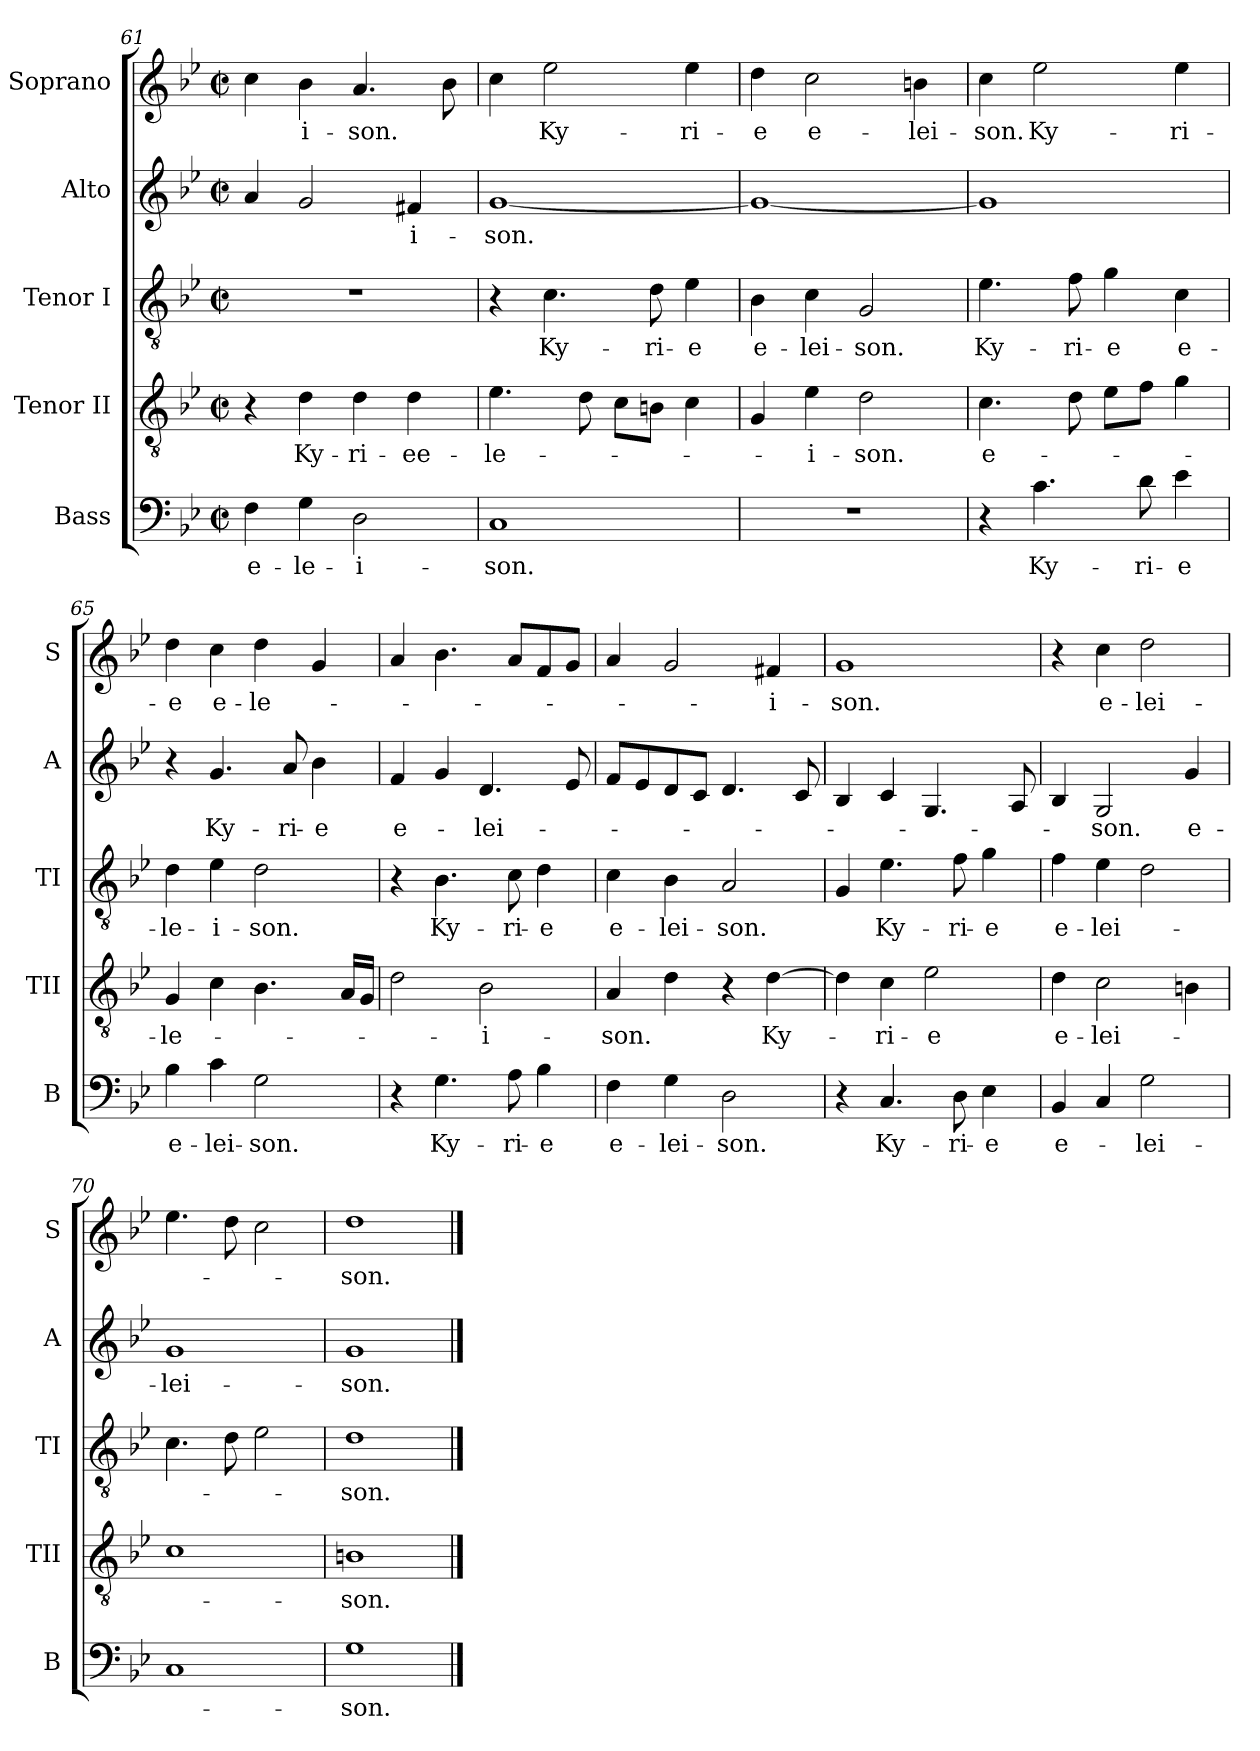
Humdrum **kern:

**kern	**text	**kern	**text	**kern	**text	**kern	**text	**kern	**text
*part5	*part5	*part4	*part4	*part3	*part3	*part2	*part2	*part1	*part1
*staff5	*staff5	*staff4	*staff4	*staff3	*staff3	*staff2	*staff2	*staff1	*staff1
*I"Bass	*	*I"Tenor II	*	*I"Tenor I	*	*I"Alto	*	*I"Soprano	*
*I'B	*	*I'TII	*	*I'TI	*	*I'A	*	*I'S	*
*clefF4	*	*clefGv2	*	*clefGv2	*	*clefG2	*	*clefG2	*
*k[b-e-]	*	*k[b-e-]	*	*k[b-e-]	*	*k[b-e-]	*	*k[b-e-]	*
*g:	*	*g:	*	*g:	*	*g:	*	*g:	*
*M2/2	*	*M2/2	*	*M2/2	*	*M2/2	*	*M2/2	*
*met(c|)	*	*met(c|)	*	*met(c|)	*	*met(c|)	*	*met(c|)	*
=61	=61	=61	=61	=61	=61	=61	=61	=61	=61
4F\	e-	4r	.	1r	.	4a/	.	4cc\	.
4G\	-le-	4d\	Ky-	.	.	2g/	.	4b-\	-i-
2D\	-i-	4d\	-ri-	.	.	.	.	4.a/	-son.
.	.	4d\	-ee-	.	.	4f#X/	-i-	.	.
.	.	.	.	.	.	.	.	8b-\	.
=62	=62	=62	=62	=62	=62	=62	=62	=62	=62
1C	-son.	4.e-\	-le-	4r	.	[1g	-son.	4cc\	.
.	.	.	.	4.c\	Ky-	.	.	2ee-\	Ky-
.	.	8d\	.	.	.	.	.	.	.
.	.	8c\L	.	.	.	.	.	.	.
.	.	8Bn\J	.	8d\	-ri-	.	.	.	.
.	.	4c\	.	4e-\	-e	.	.	4ee-\	-ri-
=63	=63	=63	=63	=63	=63	=63	=63	=63	=63
1r	.	4G/	.	4B-\	e-	1g_	.	4dd\	-e
.	.	4e-\	-i-	4c\	-lei-	.	.	2cc\	e-
.	.	2d\	-son.	2G/	-son.	.	.	.	.
.	.	.	.	.	.	.	.	4bn\	-lei-
=64	=64	=64	=64	=64	=64	=64	=64	=64	=64
4r	.	4.c\	e-	4.e-\	Ky-	1g]	.	4cc\	-son.
4.c\	Ky-	.	.	.	.	.	.	2ee-\	Ky-
.	.	8d\	.	8f\	-ri-	.	.	.	.
.	.	8e-\L	.	4g\	-e	.	.	.	.
8d\	-ri-	8f\J	.	.	.	.	.	.	.
4e-\	-e	4g\	.	4c\	e-	.	.	4ee-\	-ri-
!!LO:PB:g=z
=65	=65	=65	=65	=65	=65	=65	=65	=65	=65
4B-\	e-	4G/	-le-	4d\	-le-	4r	.	4dd\	-e
4c\	-lei-	4c\	.	4e-\	-i-	4.g/	Ky-	4cc\	e-
2G\	-son.	4.B-\	.	2d\	-son.	.	.	4dd\	-le-
.	.	.	.	.	.	8a/	-ri-	.	.
.	.	.	.	.	.	4b-\	-e	4g/	.
.	.	16A/LL	.	.	.	.	.	.	.
.	.	16G/JJ	.	.	.	.	.	.	.
=66	=66	=66	=66	=66	=66	=66	=66	=66	=66
4r	.	2d\	.	4r	.	4f/	e-	4a/	.
4.G\	Ky-	.	.	4.B-\	Ky-	4g/	.	4.b-\	.
.	.	2B-\	-i-	.	.	4.d/	-lei-	.	.
8A\	-ri-	.	.	8c\	-ri-	.	.	8a/L	.
4B-\	-e	.	.	4d\	-e	.	.	8f/	.
.	.	.	.	.	.	8e-/	.	8g/J	.
=67	=67	=67	=67	=67	=67	=67	=67	=67	=67
4F\	e-	4A/	-son.	4c\	e-	8f/L	.	4a/	.
.	.	.	.	.	.	8e-/	.	.	.
4G\	-lei-	4d\	.	4B-\	-lei-	8d/	.	2g/	.
.	.	.	.	.	.	8c/J	.	.	.
2D\	-son.	4r	.	2A/	-son.	4.d/	.	.	.
.	.	[4d\	Ky-	.	.	.	.	4f#X/	-i-
.	.	.	.	.	.	8c/	.	.	.
!!LO:LB:g=z
=68	=68	=68	=68	=68	=68	=68	=68	=68	=68
4r	.	4d\]	.	4G/	.	4B-/	.	1g	-son.
4.C/	Ky-	4c\	-ri-	4.e-\	Ky-	4c/	.	.	.
.	.	2e-\	-e	.	.	4.G/	.	.	.
8D\	-ri-	.	.	8f\	-ri-	.	.	.	.
4E-\	-e	.	.	4g\	-e	.	.	.	.
.	.	.	.	.	.	8A/	.	.	.
=69	=69	=69	=69	=69	=69	=69	=69	=69	=69
4BB-/	e-	4d\	e-	4f\	e-	4B-/	.	4r	.
4C/	.	2c\	-lei-	4e-\	-lei-	2G/	-son.	4cc\	e-
2G\	-lei-	.	.	2d\	.	.	.	2dd\	-lei-
.	.	4Bn\	.	.	.	4g/	e-	.	.
=70	=70	=70	=70	=70	=70	=70	=70	=70	=70
1C	.	1c	.	4.c\	.	1g	-lei-	4.ee-\	.
.	.	.	.	8d\	.	.	.	8dd\	.
.	.	.	.	2e-\	.	.	.	2cc\	.
=71	=71	=71	=71	=71	=71	=71	=71	=71	=71
1G	-son.	1Bn	-son.	1d	-son.	1g	-son.	1dd	-son.
==	==	==	==	==	==	==	==	==	==
*-	*-	*-	*-	*-	*-	*-	*-	*-	*-
